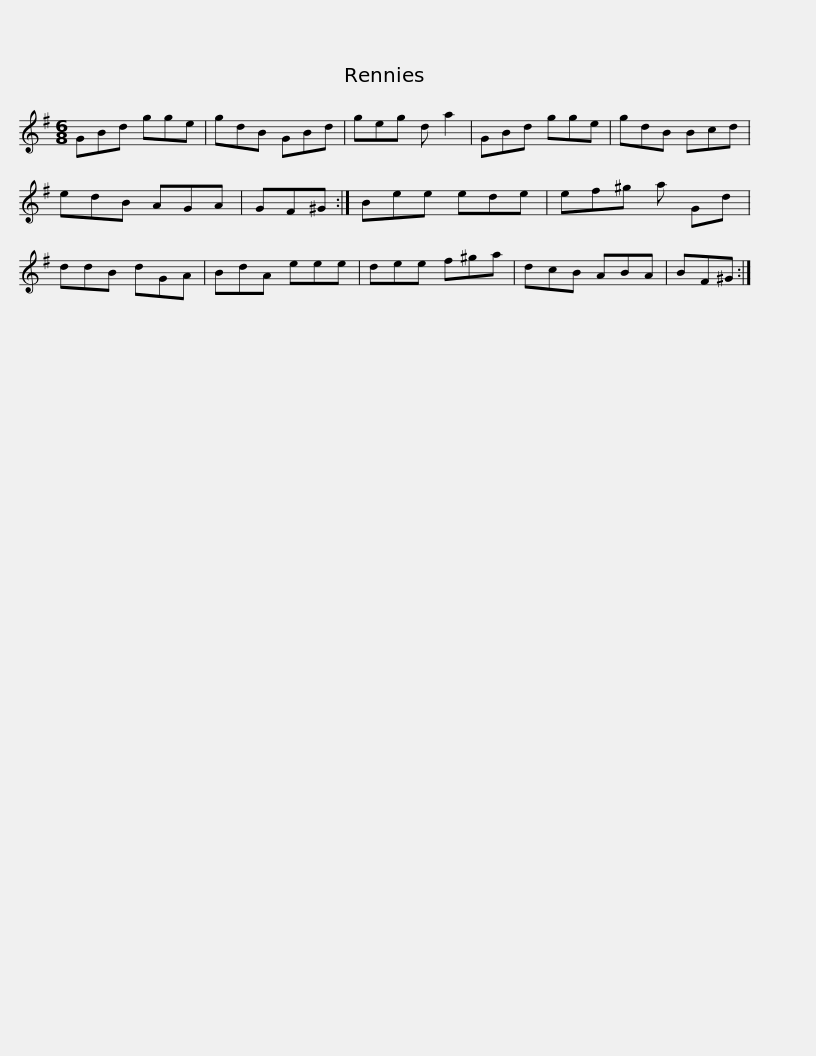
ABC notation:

X:1
L:1/8
M:6/8
I:linebreak $
K:G
V:1 treble
V:1
 GBd gge | gdB GBd | geg d a2 | GBd gge | gdB Bcd | %5
 edB AGA | GF^G :| Bee ede |$ ef^g a Gd | ddB dGA | %10
 BdA eee | dee f^ga | dcB ABA | BF^G :| %14
